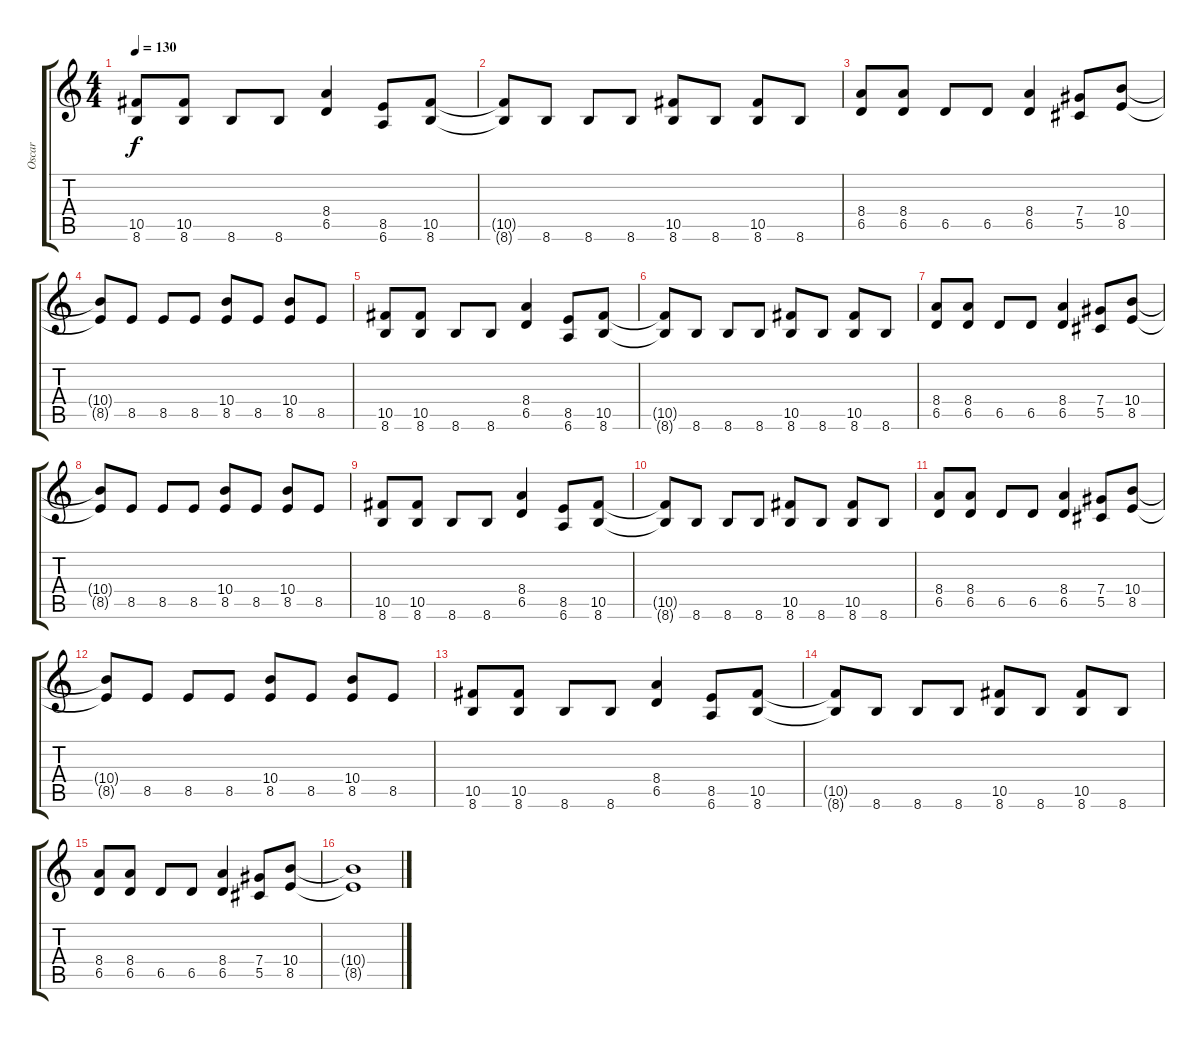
\track ("Oscar" "Oscar") {instrument distortionguitar}
\staff {score tabs}
\tuning (Eb4 Bb3 Gb3 Db3 Ab2 Eb2) {hide}
\ts (4 4)
\tempo 130
\clef g2
\ks c
(10.5 8.6).8{dy f} (10.5 8.6).8 8.6.8 8.6.8 (8.4 6.5).4 (8.5 6.6).8 (10.5 8.6).8 |
(10.5{t} 8.6{t}).8 8.6.8 8.6.8 8.6.8 (10.5 8.6).8 8.6.8 (10.5 8.6).8 8.6.8 |
(8.4 6.5).8 (8.4 6.5).8 6.5.8 6.5.8 (8.4 6.5).4 (7.4 5.5).8 (10.4 8.5).8 |
(10.4{t} 8.5{t}).8 8.5.8 8.5.8 8.5.8 (10.4 8.5).8 8.5.8 (10.4 8.5).8 8.5.8 |
(10.5 8.6).8 (10.5 8.6).8 8.6.8 8.6.8 (8.4 6.5).4 (8.5 6.6).8 (10.5 8.6).8 |
(10.5{t} 8.6{t}).8 8.6.8 8.6.8 8.6.8 (10.5 8.6).8 8.6.8 (10.5 8.6).8 8.6.8 |
(8.4 6.5).8 (8.4 6.5).8 6.5.8 6.5.8 (8.4 6.5).4 (7.4 5.5).8 (10.4 8.5).8 |
(10.4{t} 8.5{t}).8 8.5.8 8.5.8 8.5.8 (10.4 8.5).8 8.5.8 (10.4 8.5).8 8.5.8 |
(10.5 8.6).8 (10.5 8.6).8 8.6.8 8.6.8 (8.4 6.5).4 (8.5 6.6).8 (10.5 8.6).8 |
(10.5{t} 8.6{t}).8 8.6.8 8.6.8 8.6.8 (10.5 8.6).8 8.6.8 (10.5 8.6).8 8.6.8 |
(8.4 6.5).8 (8.4 6.5).8 6.5.8 6.5.8 (8.4 6.5).4 (7.4 5.5).8 (10.4 8.5).8 |
(10.4{t} 8.5{t}).8 8.5.8 8.5.8 8.5.8 (10.4 8.5).8 8.5.8 (10.4 8.5).8 8.5.8 |
(10.5 8.6).8 (10.5 8.6).8 8.6.8 8.6.8 (8.4 6.5).4 (8.5 6.6).8 (10.5 8.6).8 |
(10.5{t} 8.6{t}).8 8.6.8 8.6.8 8.6.8 (10.5 8.6).8 8.6.8 (10.5 8.6).8 8.6.8 |
(8.4 6.5).8 (8.4 6.5).8 6.5.8 6.5.8 (8.4 6.5).4 (7.4 5.5).8 (10.4 8.5).8 |
(10.4{t} 8.5{t}).1
